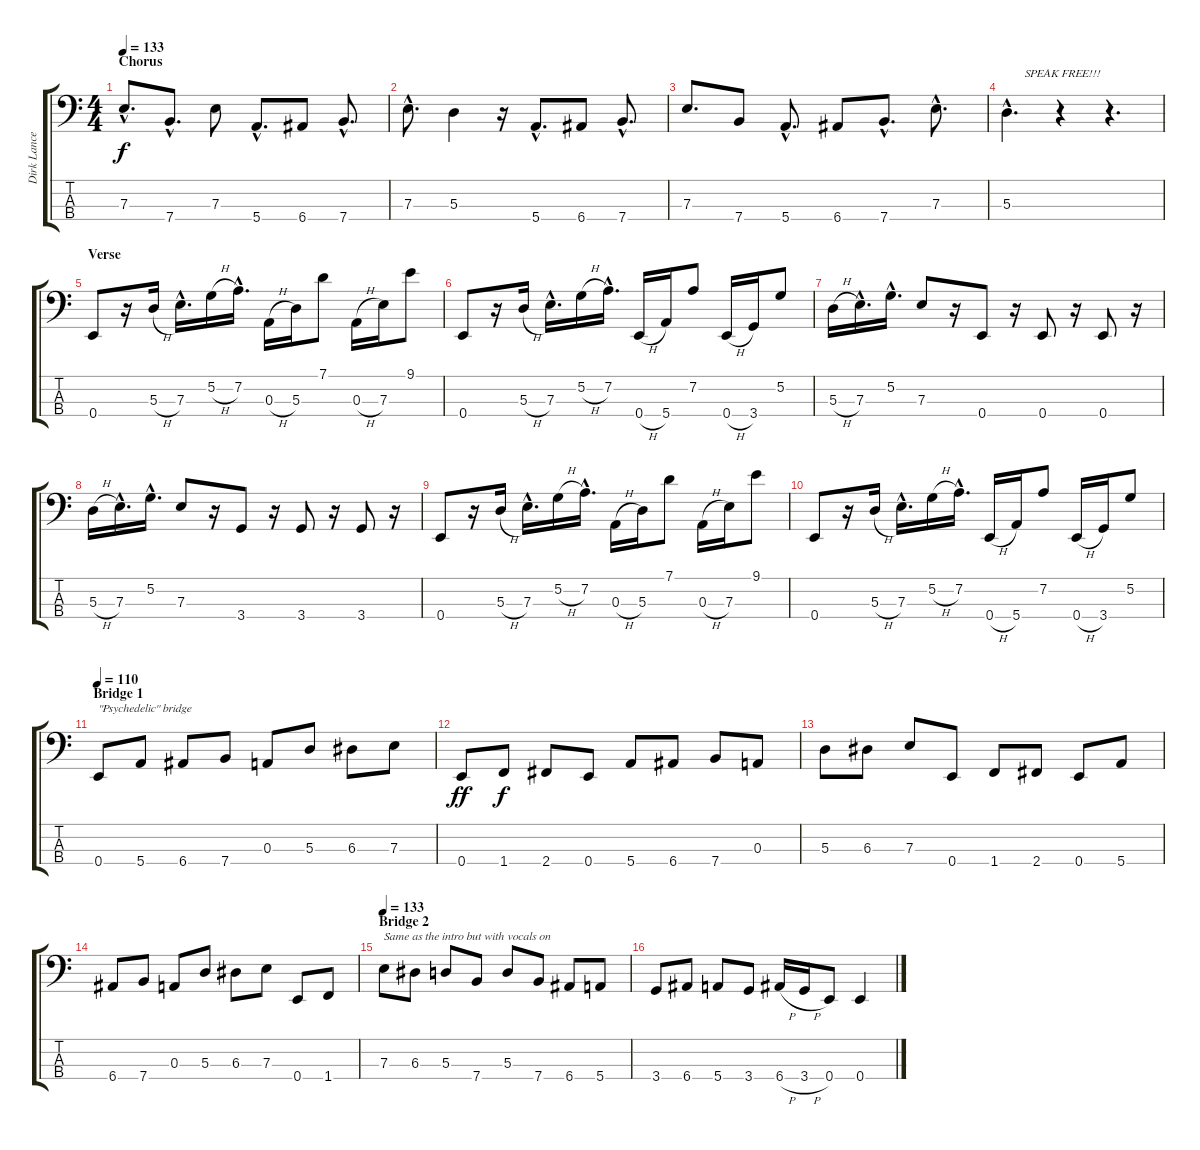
\track ("Dirk Lance" "Dirk Lance") {instrument electricbassfinger}
\staff {score tabs}
\tuning (G2 D2 A1 E1) {hide}
\ts (4 4)
\section ("" "Chorus")
\tempo 133
\clef f4
\ks c
7.3{hac}.8{d dy f instrument electricbassfinger} 7.4{hac}.8{d} 7.3.8 5.4{hac}.8{d} 6.4.8 7.4{hac}.8{d} |
7.3{hac}.8{d} 5.3.4 r.16 5.4{hac}.8{d} 6.4.8 7.4{hac}.8{d} |
7.3.8{d} 7.4.8 5.4{hac}.8{d} 6.4.8 7.4{hac}.8{d} 7.3{hac}.8{d} |
5.3{hac}.4{d txt "      SPEAK FREE!!!"} r.4 r.4{d} |
\section ("" "Verse")
0.4.8{instrument slapbass1} r.16 5.3{h}.16 7.3{hac}.16{d} 5.2{h}.16 7.2{hac}.16{d} 0.3{h}.16 5.3.16 7.1.8 0.3{h}.16 7.3.16 9.1.8 |
0.4.8 r.16 5.3{h}.16 7.3{hac}.16{d} 5.2{h}.16 7.2{hac}.16{d} 0.4{h}.16 5.4.16 7.2.8 0.4{h}.16 3.4.16 5.2.8 |
5.3{h}.16 7.3{hac}.16{d} 5.2{hac}.16{d} 7.3.8 r.16 0.4.8 r.16 0.4.8 r.16 0.4.8 r.16 |
5.3{h}.16 7.3{hac}.16{d} 5.2{hac}.16{d} 7.3.8 r.16 3.4.8 r.16 3.4.8 r.16 3.4.8 r.16 |
0.4.8{instrument slapbass1} r.16 5.3{h}.16 7.3{hac}.16{d} 5.2{h}.16 7.2{hac}.16{d} 0.3{h}.16 5.3.16 7.1.8 0.3{h}.16 7.3.16 9.1.8 |
0.4.8 r.16 5.3{h}.16 7.3{hac}.16{d} 5.2{h}.16 7.2{hac}.16{d} 0.4{h}.16 5.4.16 7.2.8 0.4{h}.16 3.4.16 5.2.8 |
\section ("" "Bridge 1")
\tempo 110
0.4.8{txt "\"Psychedelic\" bridge" instrument electricbassfinger} 5.4.8 6.4.8 7.4.8 0.3.8 5.3.8 6.3.8 7.3.8 |
0.4.8{dy ff} 1.4.8{dy f} 2.4.8 0.4.8 5.4.8 6.4.8 7.4.8 0.3.8 |
5.3.8 6.3.8 7.3.8 0.4.8 1.4.8 2.4.8 0.4.8 5.4.8 |
6.4.8 7.4.8 0.3.8 5.3.8 6.3.8 7.3.8 0.4.8 1.4.8 |
\section ("" "Bridge 2")
\tempo 133
7.3.8{txt "Same as the intro but with vocals on"} 6.3.8 5.3.8 7.4.8 5.3.8 7.4.8 6.4.8 5.4.8 |
3.4.8 6.4.8 5.4.8 3.4.8 6.4{h}.16 3.4{h}.16 0.4.8 0.4.4
